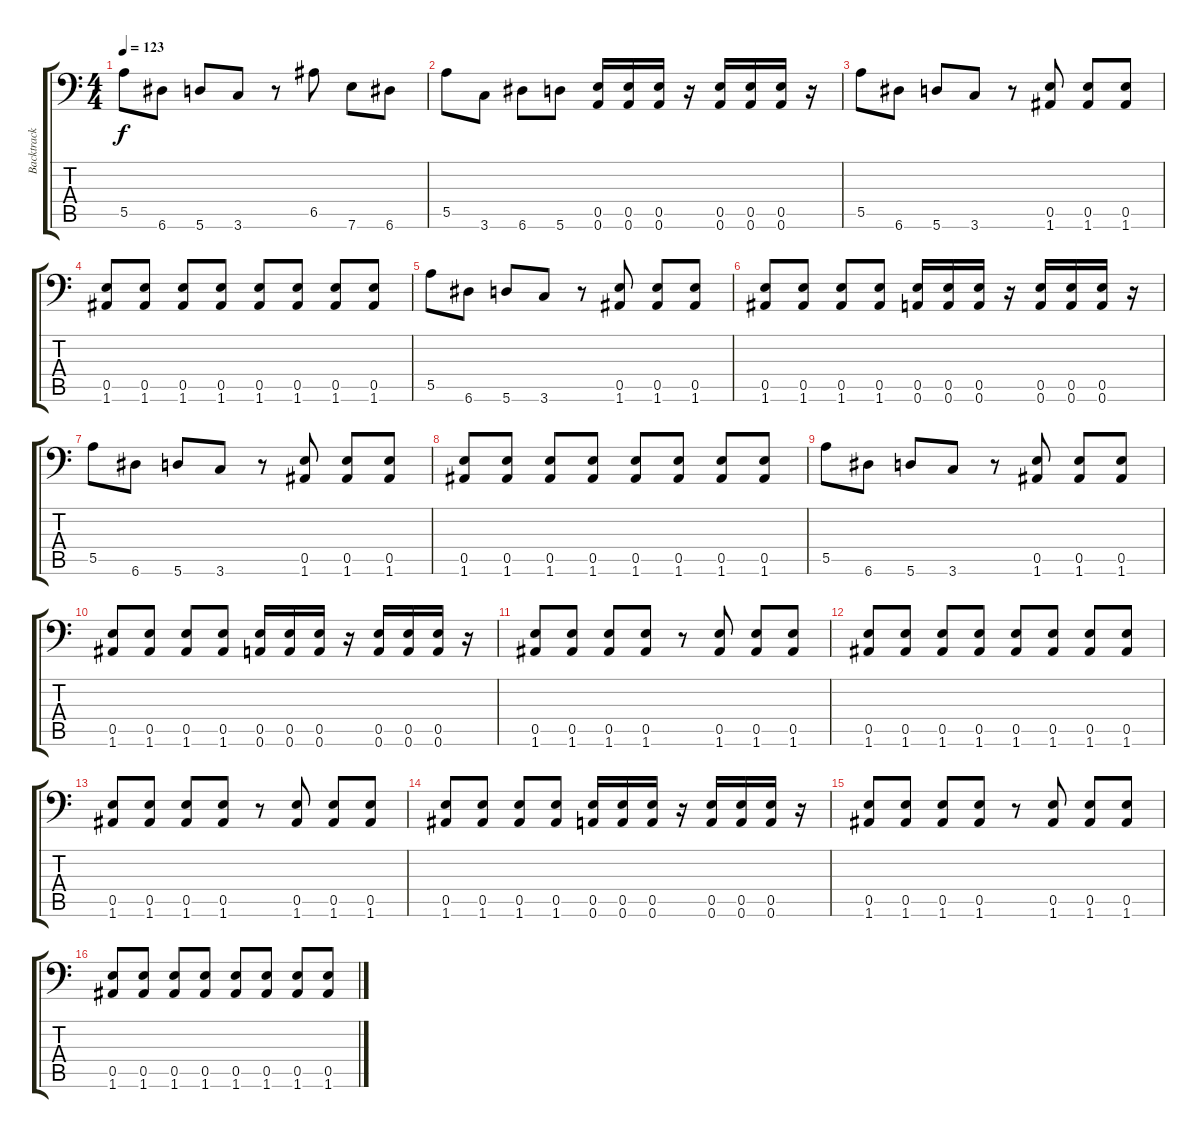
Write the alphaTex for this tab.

\track ("Backtrack guitar" "Backtrack ") {instrument distortionguitar}
\staff {score tabs}
\tuning (B3 Gb3 D3 A2 E2 A1) {hide}
\ts (4 4)
\tempo 123
\clef f4
\ks c
5.5.8{dy f} 6.6.8 5.6.8 3.6.8 r.8 6.5.8 7.6.8 6.6.8 |
5.5.8 3.6.8 6.6.8 5.6.8 (0.5 0.6).16 (0.5 0.6).16 (0.5 0.6).16 r.16 (0.5 0.6).16 (0.5 0.6).16 (0.5 0.6).16 r.16 |
5.5.8 6.6.8 5.6.8 3.6.8 r.8 (0.5 1.6).8 (0.5 1.6).8 (0.5 1.6).8 |
(0.5 1.6).8 (0.5 1.6).8 (0.5 1.6).8 (0.5 1.6).8 (0.5 1.6).8 (0.5 1.6).8 (0.5 1.6).8 (0.5 1.6).8 |
5.5.8 6.6.8 5.6.8 3.6.8 r.8 (0.5 1.6).8 (0.5 1.6).8 (0.5 1.6).8 |
(0.5 1.6).8 (0.5 1.6).8 (0.5 1.6).8 (0.5 1.6).8 (0.5 0.6).16 (0.5 0.6).16 (0.5 0.6).16 r.16 (0.5 0.6).16 (0.5 0.6).16 (0.5 0.6).16 r.16 |
5.5.8 6.6.8 5.6.8 3.6.8 r.8 (0.5 1.6).8 (0.5 1.6).8 (0.5 1.6).8 |
(0.5 1.6).8 (0.5 1.6).8 (0.5 1.6).8 (0.5 1.6).8 (0.5 1.6).8 (0.5 1.6).8 (0.5 1.6).8 (0.5 1.6).8 |
5.5.8 6.6.8 5.6.8 3.6.8 r.8 (0.5 1.6).8 (0.5 1.6).8 (0.5 1.6).8 |
(0.5 1.6).8 (0.5 1.6).8 (0.5 1.6).8 (0.5 1.6).8 (0.5 0.6).16 (0.5 0.6).16 (0.5 0.6).16 r.16 (0.5 0.6).16 (0.5 0.6).16 (0.5 0.6).16 r.16 |
(0.5 1.6).8 (0.5 1.6).8 (0.5 1.6).8 (0.5 1.6).8 r.8 (0.5 1.6).8 (0.5 1.6).8 (0.5 1.6).8 |
(0.5 1.6).8 (0.5 1.6).8 (0.5 1.6).8 (0.5 1.6).8 (0.5 1.6).8 (0.5 1.6).8 (0.5 1.6).8 (0.5 1.6).8 |
(0.5 1.6).8 (0.5 1.6).8 (0.5 1.6).8 (0.5 1.6).8 r.8 (0.5 1.6).8 (0.5 1.6).8 (0.5 1.6).8 |
(0.5 1.6).8 (0.5 1.6).8 (0.5 1.6).8 (0.5 1.6).8 (0.5 0.6).16 (0.5 0.6).16 (0.5 0.6).16 r.16 (0.5 0.6).16 (0.5 0.6).16 (0.5 0.6).16 r.16 |
(0.5 1.6).8 (0.5 1.6).8 (0.5 1.6).8 (0.5 1.6).8 r.8 (0.5 1.6).8 (0.5 1.6).8 (0.5 1.6).8 |
(0.5 1.6).8 (0.5 1.6).8 (0.5 1.6).8 (0.5 1.6).8 (0.5 1.6).8 (0.5 1.6).8 (0.5 1.6).8 (0.5 1.6).8
